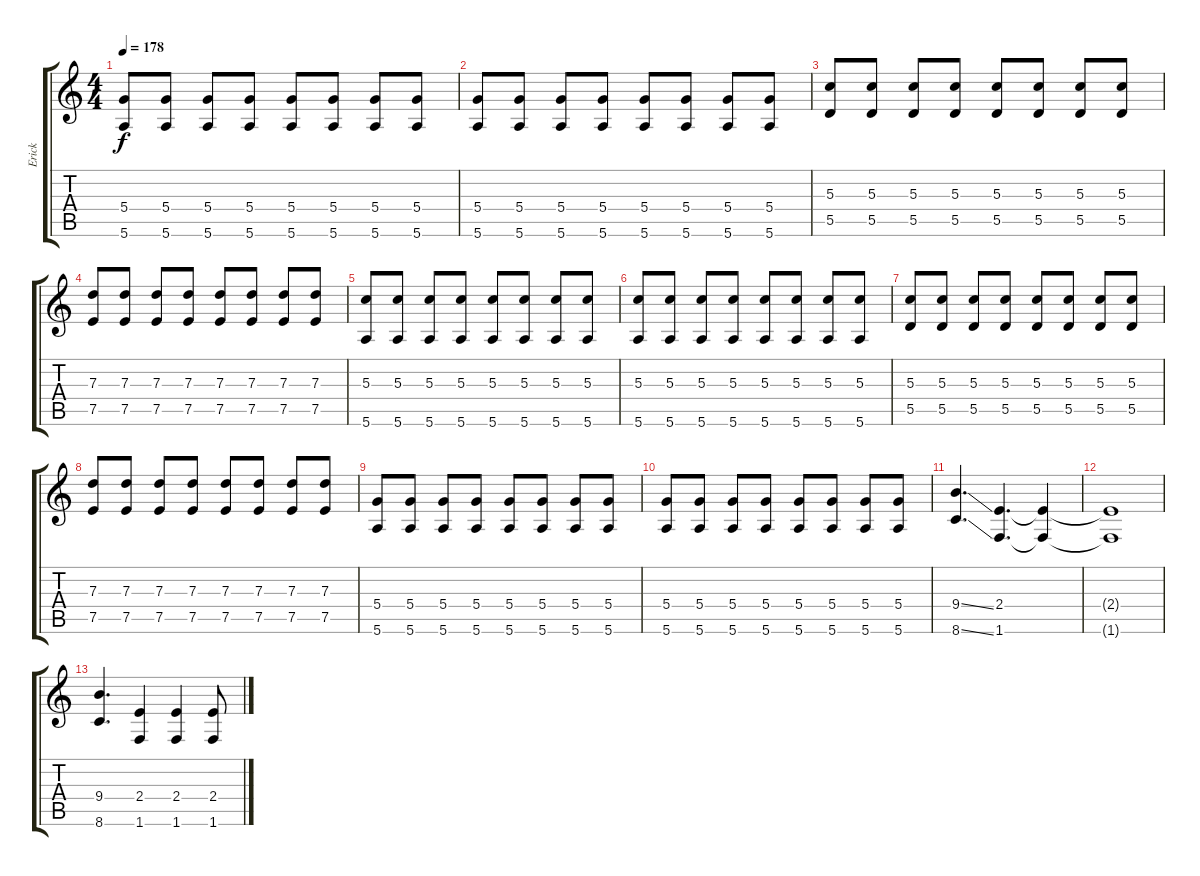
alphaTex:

\track ("Erick" "Erick") {instrument overdrivenguitar}
\staff {score tabs}
\tuning (E4 B3 G3 D3 A2 E2) {hide}
\ts (4 4)
\tempo 178
\clef g2
\ks c
(5.4 5.6).8{dy f} (5.4 5.6).8 (5.4 5.6).8 (5.4 5.6).8 (5.4 5.6).8 (5.4 5.6).8 (5.4 5.6).8 (5.4 5.6).8 |
(5.4 5.6).8 (5.4 5.6).8 (5.4 5.6).8 (5.4 5.6).8 (5.4 5.6).8 (5.4 5.6).8 (5.4 5.6).8 (5.4 5.6).8 |
(5.3 5.5).8 (5.3 5.5).8 (5.3 5.5).8 (5.3 5.5).8 (5.3 5.5).8 (5.3 5.5).8 (5.3 5.5).8 (5.3 5.5).8 |
(7.3 7.5).8 (7.3 7.5).8 (7.3 7.5).8 (7.3 7.5).8 (7.3 7.5).8 (7.3 7.5).8 (7.3 7.5).8 (7.3 7.5).8 |
(5.3 5.6).8 (5.3 5.6).8 (5.3 5.6).8 (5.3 5.6).8 (5.3 5.6).8 (5.3 5.6).8 (5.3 5.6).8 (5.3 5.6).8 |
(5.3 5.6).8 (5.3 5.6).8 (5.3 5.6).8 (5.3 5.6).8 (5.3 5.6).8 (5.3 5.6).8 (5.3 5.6).8 (5.3 5.6).8 |
(5.3 5.5).8 (5.3 5.5).8 (5.3 5.5).8 (5.3 5.5).8 (5.3 5.5).8 (5.3 5.5).8 (5.3 5.5).8 (5.3 5.5).8 |
(7.3 7.5).8 (7.3 7.5).8 (7.3 7.5).8 (7.3 7.5).8 (7.3 7.5).8 (7.3 7.5).8 (7.3 7.5).8 (7.3 7.5).8 |
(5.4 5.6).8 (5.4 5.6).8 (5.4 5.6).8 (5.4 5.6).8 (5.4 5.6).8 (5.4 5.6).8 (5.4 5.6).8 (5.4 5.6).8 |
(5.4 5.6).8 (5.4 5.6).8 (5.4 5.6).8 (5.4 5.6).8 (5.4 5.6).8 (5.4 5.6).8 (5.4 5.6).8 (5.4 5.6).8 |
(9.4{ss} 8.6{ss}).4{d} (2.4 1.6).4{d} (2.4{t} 1.6{t}).4 |
(2.4{t} 1.6{t}).1 |
(9.4 8.6).4{d} (2.4 1.6).4 (2.4 1.6).4 (2.4 1.6).8
